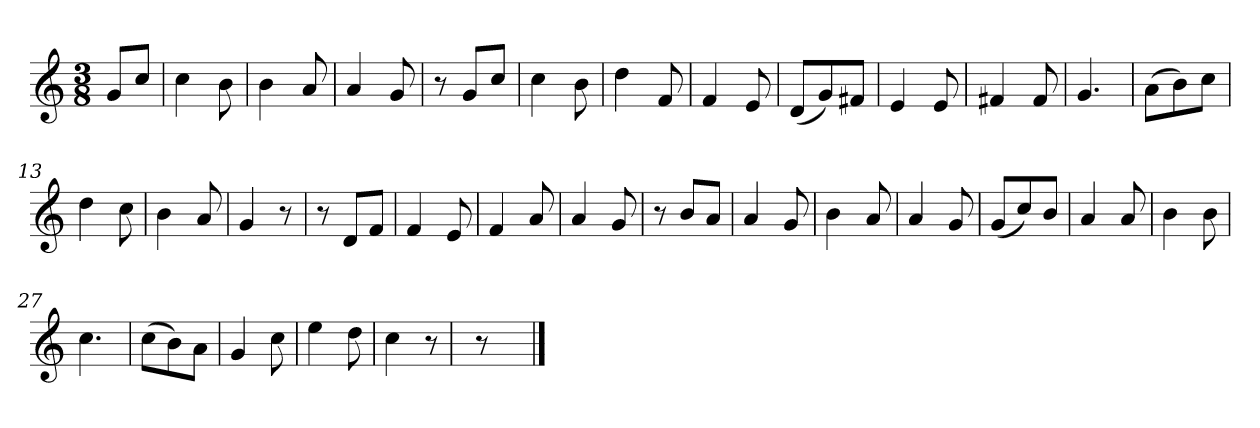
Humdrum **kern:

**kern
*part1
*staff1
*k[]
*M3/8
*MM120
=
8gL
8ccJ
=1
4cc
8b
=2
4b
8a
=3
4a
8g
=4
8r
8gL
8ccJ
=5
4cc
8b
=6
4dd
8f
=7
4f
8e
=8
(8dL
8g)
8f#XJ
=9
4e
8e
=10
4f#X
8f#
=11
4.g
=12
(8aL
8b)
8ccJ
=13
4dd
8cc
=14
4b
8a
=15
4g
8r
=16
8r
8dL
8fJ
=17
4f
8e
=18
4f
8a
=19
4a
8g
=20
8r
8bL
8aJ
=21
4a
8g
=22
4b
8a
=23
4a
8g
=24
(8gL
8cc)
8bJ
=25
4a
8a
=26
4b
8b
=27
4.cc
=28
(8ccL
8b)
8aJ
=29
4g
8cc
=30
4ee
8dd
=31
4cc
8r
=32
8r
==
*-
